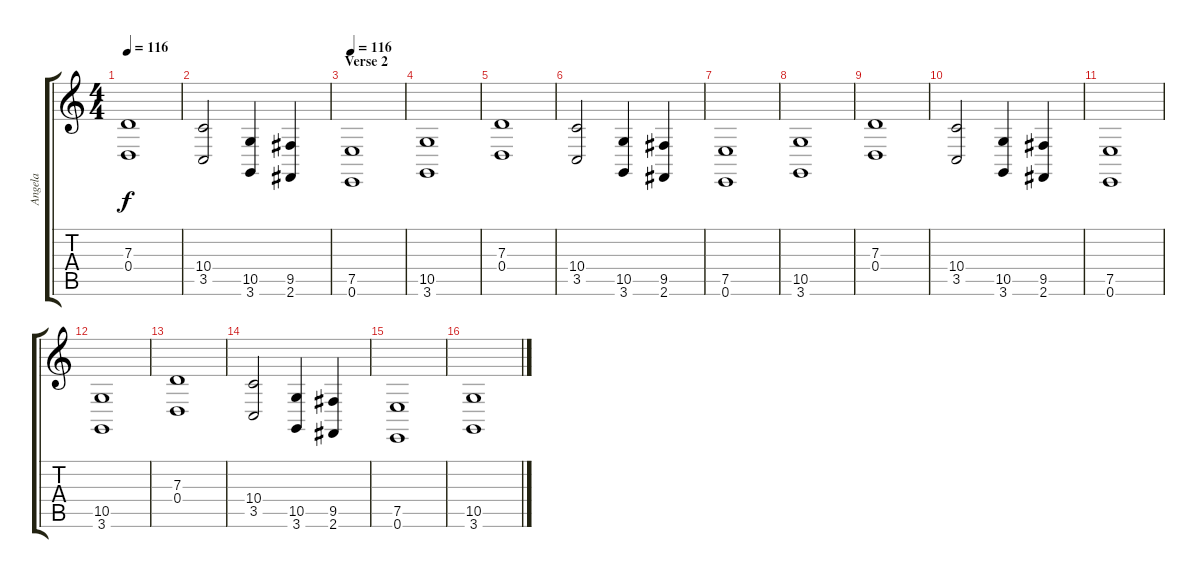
\track ("Angela" "Angela") {instrument drawbarorgan}
\staff {score tabs}
\tuning (E4 B3 G3 D3 A2 E2) {hide}
\ts (4 4)
\tempo 116
\clef g2
\ks c
(7.3 0.4).1{dy f} |
(10.4 3.5).2 (10.5 3.6).4 (9.5 2.6).4 |
\section ("" "Verse 2")
\tempo 116
(7.5 0.6).1 |
(10.5 3.6).1 |
(7.3 0.4).1 |
(10.4 3.5).2 (10.5 3.6).4 (9.5 2.6).4 |
(7.5 0.6).1 |
(10.5 3.6).1 |
(7.3 0.4).1 |
(10.4 3.5).2 (10.5 3.6).4 (9.5 2.6).4 |
(7.5 0.6).1 |
(10.5 3.6).1 |
(7.3 0.4).1 |
(10.4 3.5).2 (10.5 3.6).4 (9.5 2.6).4 |
(7.5 0.6).1 |
(10.5 3.6).1
